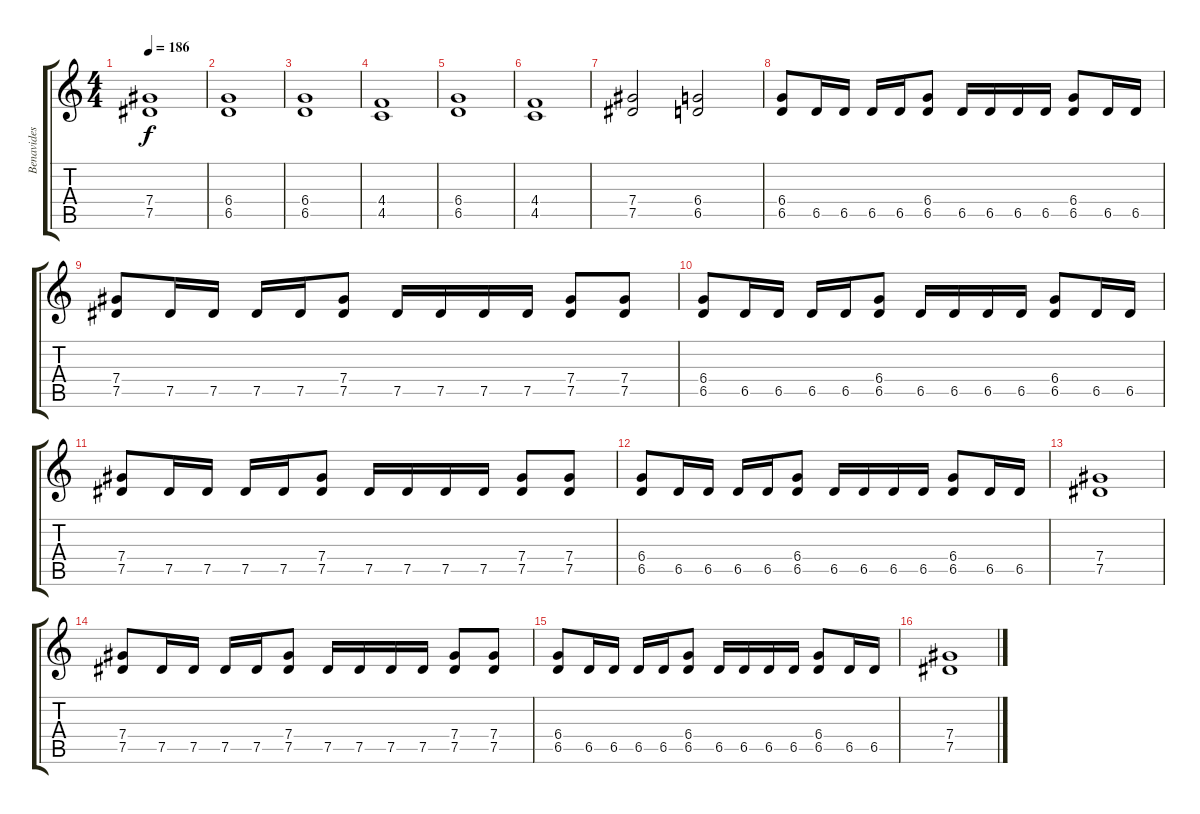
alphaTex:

\track ("Benavides" "Benavides") {instrument overdrivenguitar}
\staff {score tabs}
\tuning (Eb4 Bb3 Gb3 Db3 Ab2 Eb2) {hide}
\ts (4 4)
\tempo 186
\clef g2
\ks c
(7.4 7.5).1{dy f} |
(6.4 6.5).1 |
(6.4 6.5).1 |
(4.4 4.5).1 |
(6.4 6.5).1 |
(4.4 4.5).1 |
(7.4 7.5).2 (6.4 6.5).2 |
(6.4 6.5).8 6.5.16 6.5.16 6.5.16 6.5.16 (6.4 6.5).8 6.5.16 6.5.16 6.5.16 6.5.16 (6.4 6.5).8 6.5.16 6.5.16 |
(7.4 7.5).8 7.5.16 7.5.16 7.5.16 7.5.16 (7.4 7.5).8 7.5.16 7.5.16 7.5.16 7.5.16 (7.4 7.5).8 (7.4 7.5).8 |
(6.4 6.5).8 6.5.16 6.5.16 6.5.16 6.5.16 (6.4 6.5).8 6.5.16 6.5.16 6.5.16 6.5.16 (6.4 6.5).8 6.5.16 6.5.16 |
(7.4 7.5).8 7.5.16 7.5.16 7.5.16 7.5.16 (7.4 7.5).8 7.5.16 7.5.16 7.5.16 7.5.16 (7.4 7.5).8 (7.4 7.5).8 |
(6.4 6.5).8 6.5.16 6.5.16 6.5.16 6.5.16 (6.4 6.5).8 6.5.16 6.5.16 6.5.16 6.5.16 (6.4 6.5).8 6.5.16 6.5.16 |
(7.4 7.5).1 |
(7.4 7.5).8 7.5.16 7.5.16 7.5.16 7.5.16 (7.4 7.5).8 7.5.16 7.5.16 7.5.16 7.5.16 (7.4 7.5).8 (7.4 7.5).8 |
(6.4 6.5).8 6.5.16 6.5.16 6.5.16 6.5.16 (6.4 6.5).8 6.5.16 6.5.16 6.5.16 6.5.16 (6.4 6.5).8 6.5.16 6.5.16 |
(7.4 7.5).1
